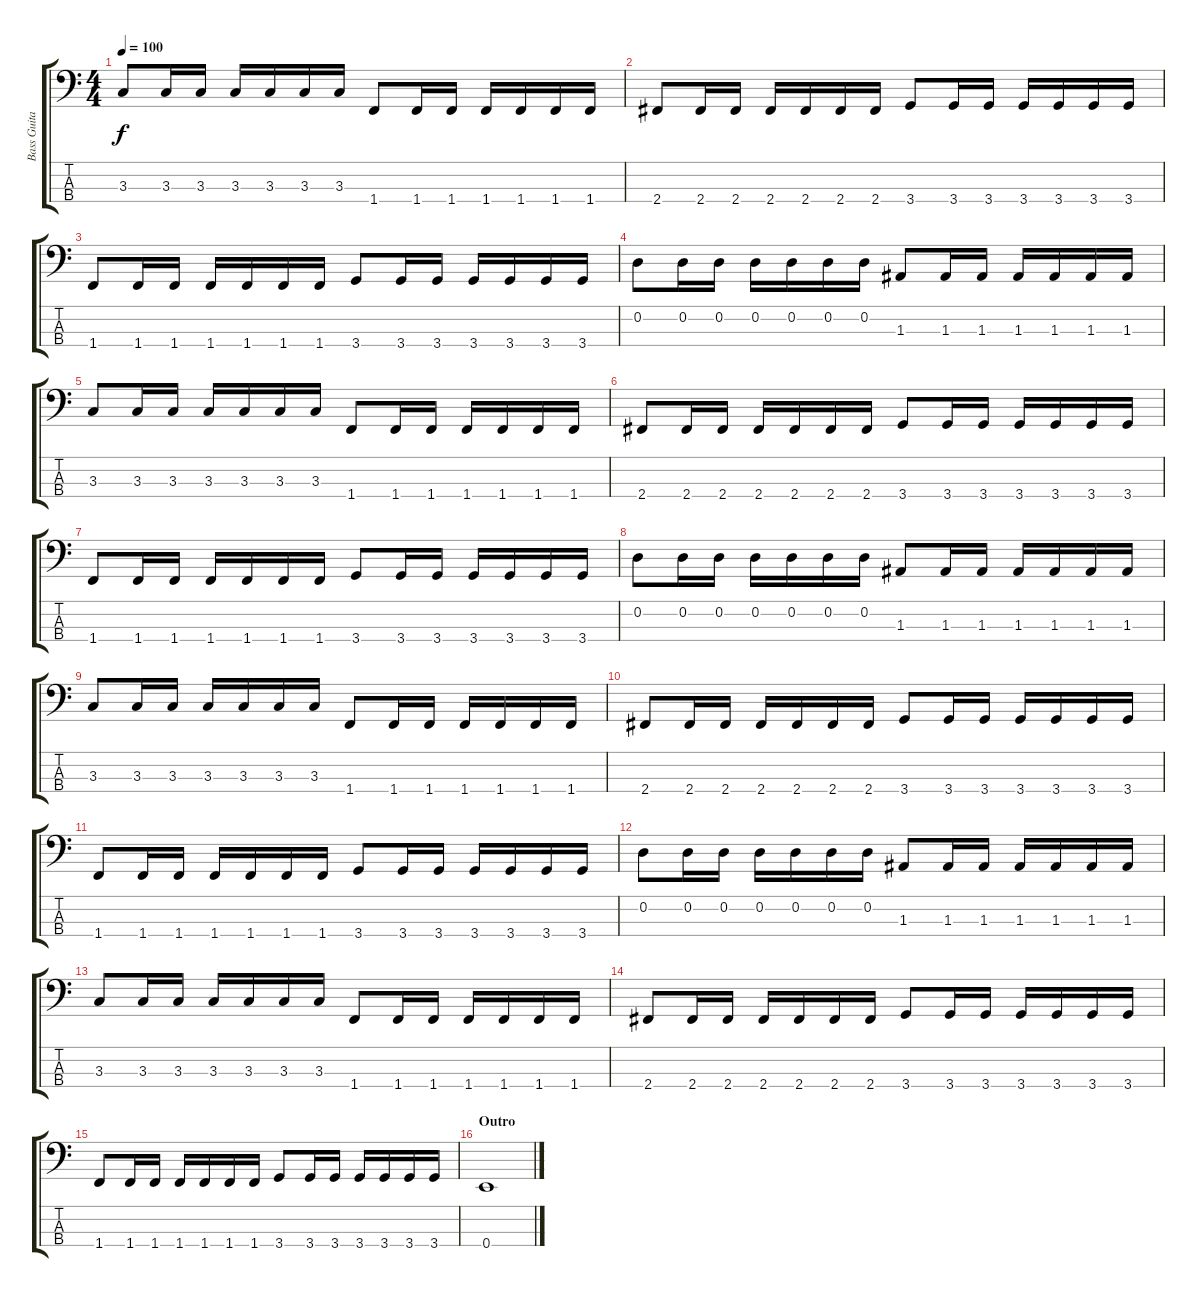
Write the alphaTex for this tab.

\track ("Bass Guitar" "Bass Guita") {instrument electricbasspick}
\staff {score tabs}
\tuning (G2 D2 A1 E1) {hide}
\ts (4 4)
\tempo 100
\clef f4
\ks c
3.3.8{dy f} 3.3.16 3.3.16 3.3.16 3.3.16 3.3.16 3.3.16 1.4.8 1.4.16 1.4.16 1.4.16 1.4.16 1.4.16 1.4.16 |
2.4.8 2.4.16 2.4.16 2.4.16 2.4.16 2.4.16 2.4.16 3.4.8 3.4.16 3.4.16 3.4.16 3.4.16 3.4.16 3.4.16 |
1.4.8 1.4.16 1.4.16 1.4.16 1.4.16 1.4.16 1.4.16 3.4.8 3.4.16 3.4.16 3.4.16 3.4.16 3.4.16 3.4.16 |
0.2.8 0.2.16 0.2.16 0.2.16 0.2.16 0.2.16 0.2.16 1.3.8 1.3.16 1.3.16 1.3.16 1.3.16 1.3.16 1.3.16 |
3.3.8 3.3.16 3.3.16 3.3.16 3.3.16 3.3.16 3.3.16 1.4.8 1.4.16 1.4.16 1.4.16 1.4.16 1.4.16 1.4.16 |
2.4.8 2.4.16 2.4.16 2.4.16 2.4.16 2.4.16 2.4.16 3.4.8 3.4.16 3.4.16 3.4.16 3.4.16 3.4.16 3.4.16 |
1.4.8 1.4.16 1.4.16 1.4.16 1.4.16 1.4.16 1.4.16 3.4.8 3.4.16 3.4.16 3.4.16 3.4.16 3.4.16 3.4.16 |
0.2.8 0.2.16 0.2.16 0.2.16 0.2.16 0.2.16 0.2.16 1.3.8 1.3.16 1.3.16 1.3.16 1.3.16 1.3.16 1.3.16 |
3.3.8 3.3.16 3.3.16 3.3.16 3.3.16 3.3.16 3.3.16 1.4.8 1.4.16 1.4.16 1.4.16 1.4.16 1.4.16 1.4.16 |
2.4.8 2.4.16 2.4.16 2.4.16 2.4.16 2.4.16 2.4.16 3.4.8 3.4.16 3.4.16 3.4.16 3.4.16 3.4.16 3.4.16 |
1.4.8 1.4.16 1.4.16 1.4.16 1.4.16 1.4.16 1.4.16 3.4.8 3.4.16 3.4.16 3.4.16 3.4.16 3.4.16 3.4.16 |
0.2.8 0.2.16 0.2.16 0.2.16 0.2.16 0.2.16 0.2.16 1.3.8 1.3.16 1.3.16 1.3.16 1.3.16 1.3.16 1.3.16 |
3.3.8 3.3.16 3.3.16 3.3.16 3.3.16 3.3.16 3.3.16 1.4.8 1.4.16 1.4.16 1.4.16 1.4.16 1.4.16 1.4.16 |
2.4.8 2.4.16 2.4.16 2.4.16 2.4.16 2.4.16 2.4.16 3.4.8 3.4.16 3.4.16 3.4.16 3.4.16 3.4.16 3.4.16 |
1.4.8 1.4.16 1.4.16 1.4.16 1.4.16 1.4.16 1.4.16 3.4.8 3.4.16 3.4.16 3.4.16 3.4.16 3.4.16 3.4.16 |
\section ("" "Outro")
0.4.1
